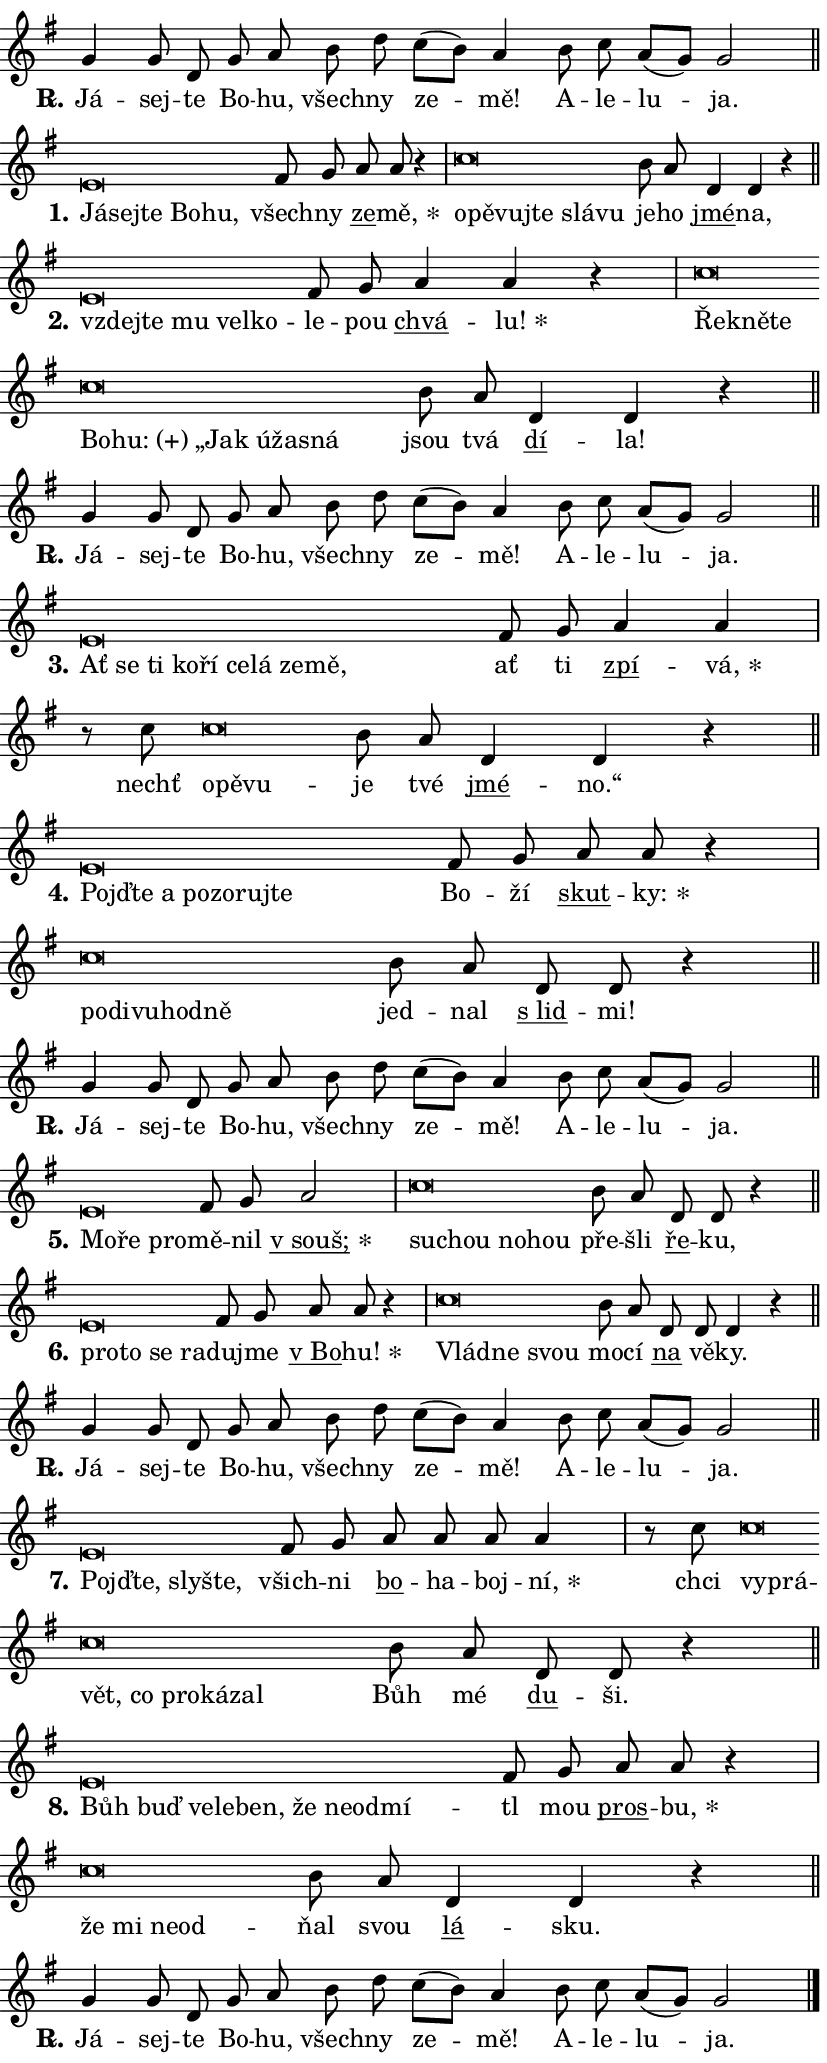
\version "2.24.0"
\header { tagline = "" }
\paper {
  indent = 0\cm
  top-margin = 0\cm
  right-margin = 0.13\cm % to fit lyric hyphens
  bottom-margin = 0\cm
  left-margin = 0\cm
  paper-width = 14\cm
  page-breaking = #ly:one-page-breaking
  system-system-spacing.basic-distance = #11
  score-system-spacing.basic-distance = #11
  ragged-last = ##f
}


%% Author: Thomas Morley
%% https://lists.gnu.org/archive/html/lilypond-user/2020-05/msg00002.html
#(define (line-position grob)
"Returns position of @var[grob} in current system:
   @code{'start}, if at first time-step
   @code{'end}, if at last time-step
   @code{'middle} otherwise
"
  (let* ((col (ly:item-get-column grob))
         (ln (ly:grob-object col 'left-neighbor))
         (rn (ly:grob-object col 'right-neighbor))
         (col-to-check-left (if (ly:grob? ln) ln col))
         (col-to-check-right (if (ly:grob? rn) rn col))
         (break-dir-left
           (and
             (ly:grob-property col-to-check-left 'non-musical #f)
             (ly:item-break-dir col-to-check-left)))
         (break-dir-right
           (and
             (ly:grob-property col-to-check-right 'non-musical #f)
             (ly:item-break-dir col-to-check-right))))
        (cond ((eqv? 1 break-dir-left) 'start)
              ((eqv? -1 break-dir-right) 'end)
              (else 'middle))))

#(define (tranparent-at-line-position vctor)
  (lambda (grob)
  "Relying on @code{line-position} select the relevant enry from @var{vctor}.
Used to determine transparency,"
    (case (line-position grob)
      ((end) (not (vector-ref vctor 0)))
      ((middle) (not (vector-ref vctor 1)))
      ((start) (not (vector-ref vctor 2))))))

noteHeadBreakVisibility =
#(define-music-function (break-visibility)(vector?)
"Makes @code{NoteHead}s transparent relying on @var{break-visibility}"
#{
  \override NoteHead.transparent =
    #(tranparent-at-line-position break-visibility)
#})

#(define delete-ledgers-for-transparent-note-heads
  (lambda (grob)
    "Reads whether a @code{NoteHead} is transparent.
If so this @code{NoteHead} is removed from @code{'note-heads} from
@var{grob}, which is supposed to be @code{LedgerLineSpanner}.
As a result ledgers are not printed for this @code{NoteHead}"
    (let* ((nhds-array (ly:grob-object grob 'note-heads))
           (nhds-list
             (if (ly:grob-array? nhds-array)
                 (ly:grob-array->list nhds-array)
                 '()))
           ;; Relies on the transparent-property being done before
           ;; Staff.LedgerLineSpanner.after-line-breaking is executed.
           ;; This is fragile ...
           (to-keep
             (remove
               (lambda (nhd)
                 (ly:grob-property nhd 'transparent #f))
               nhds-list)))
      ;; TODO find a better method to iterate over grob-arrays, similiar
      ;; to filter/remove etc for lists
      ;; For now rebuilt from scratch
      (set! (ly:grob-object grob 'note-heads)  '())
      (for-each
        (lambda (nhd)
          (ly:pointer-group-interface::add-grob grob 'note-heads nhd))
        to-keep))))

squashNotes = {
  \override NoteHead.X-extent = #'(-0.2 . 0.2)
  \override NoteHead.Y-extent = #'(-0.75 . 0)
  \override NoteHead.stencil =
    #(lambda (grob)
       (let ((pos (ly:grob-property grob 'staff-position)))
         (begin
           (if (< pos -7) (display "ERROR: Lower brevis then expected\n") (display ""))
           (if (<= pos -6) ly:text-interface::print ly:note-head::print))))
}
unSquashNotes = {
  \revert NoteHead.X-extent
  \revert NoteHead.Y-extent
  \revert NoteHead.stencil
}

hideNotes = \noteHeadBreakVisibility #begin-of-line-visible
unHideNotes = \noteHeadBreakVisibility #all-visible

% work-around for resetting accidentals
% https://lilypond.org/doc/v2.23/Documentation/notation/displaying-rhythms#unmetered-music
cadenzaMeasure = {
  \cadenzaOff
  \partial 1024 s1024
  \cadenzaOn
}

#(define-markup-command (accent layout props text) (markup?)
  "Underline accented syllable"
  (interpret-markup layout props
    #{\markup \override #'(offset . 4.3) \underline { #text }#}))

responsum = \markup \concat {
  "R" \hspace #-1.05 \path #0.1 #'((moveto 0 0.07) (lineto 0.9 0.8)) \hspace #0.05 "."
}

spaceSize = #0.6828661417322834 % exact space size for TeX Gyre Schola

\layout {
  \context {
    \Staff
    \remove "Time_signature_engraver"
    \override LedgerLineSpanner.after-line-breaking = #delete-ledgers-for-transparent-note-heads
  }
  \context {
    \Lyrics {
      \override LyricSpace.minimum-distance = \spaceSize
      \override LyricText.font-name = #"TeX Gyre Schola"
      \override LyricText.font-size = 1
      \override StanzaNumber.font-name = #"TeX Gyre Schola Bold"
      \override StanzaNumber.font-size = 1
    }
  }
  \context {
    \Score 
    \override NoteHead.text =
      #(lambda (grob) 
        (let ((pos (ly:grob-property grob 'staff-position)))
          #{\markup {
            \combine
              \halign #-0.55 \raise #(if (= pos -6) 0 0.5) \override #'(thickness . 2) \draw-line #'(3.2 . 0)
              \musicglyph "noteheads.sM1"
          }#}))
  }
}

% magnetic-lyrics.ily
%
%   written by
%     Jean Abou Samra <jean@abou-samra.fr>
%     Werner Lemberg <wl@gnu.org>
%
%   adapted by
%     Jiri Hon <jiri.hon@gmail.com>
%
% Version 2022-Apr-15

% https://www.mail-archive.com/lilypond-user@gnu.org/msg149350.html

#(define (Left_hyphen_pointer_engraver context)
   "Collect syllable-hyphen-syllable occurrences in lyrics and store
them in properties.  This engraver only looks to the left.  For
example, if the lyrics input is @code{foo -- bar}, it does the
following.

@itemize @bullet
@item
Set the @code{text} property of the @code{LyricHyphen} grob between
@q{foo} and @q{bar} to @code{foo}.

@item
Set the @code{left-hyphen} property of the @code{LyricText} grob with
text @q{foo} to the @code{LyricHyphen} grob between @q{foo} and
@q{bar}.
@end itemize

Use this auxiliary engraver in combination with the
@code{lyric-@/text::@/apply-@/magnetic-@/offset!} hook."
   (let ((hyphen #f)
         (text #f))
     (make-engraver
      (acknowledgers
       ((lyric-syllable-interface engraver grob source-engraver)
        (set! text grob)))
      (end-acknowledgers
       ((lyric-hyphen-interface engraver grob source-engraver)
        ;(when (not (grob::has-interface grob 'lyric-space-interface))
          (set! hyphen grob)));)
      ((stop-translation-timestep engraver)
       (when (and text hyphen)
         (ly:grob-set-object! text 'left-hyphen hyphen))
       (set! text #f)
       (set! hyphen #f)))))

#(define (lyric-text::apply-magnetic-offset! grob)
   "If the space between two syllables is less than the value in
property @code{LyricText@/.details@/.squash-threshold}, move the right
syllable to the left so that it gets concatenated with the left
syllable.

Use this function as a hook for
@code{LyricText@/.after-@/line-@/breaking} if the
@code{Left_@/hyphen_@/pointer_@/engraver} is active."
   (let ((hyphen (ly:grob-object grob 'left-hyphen #f)))
     (when hyphen
       (let ((left-text (ly:spanner-bound hyphen LEFT)))
         (when (grob::has-interface left-text 'lyric-syllable-interface)
           (let* ((common (ly:grob-common-refpoint grob left-text X))
                  (this-x-ext (ly:grob-extent grob common X))
                  (left-x-ext
                   (begin
                     ;; Trigger magnetism for left-text.
                     (ly:grob-property left-text 'after-line-breaking)
                     (ly:grob-extent left-text common X)))
                  ;; `delta` is the gap width between two syllables.
                  (delta (- (interval-start this-x-ext)
                            (interval-end left-x-ext)))
                  (details (ly:grob-property grob 'details))
                  (threshold (assoc-get 'squash-threshold details 0.2)))
             (when (< delta threshold)
               (let* (;; We have to manipulate the input text so that
                      ;; ligatures crossing syllable boundaries are not
                      ;; disabled.  For languages based on the Latin
                      ;; script this is essentially a beautification.
                      ;; However, for non-Western scripts it can be a
                      ;; necessity.
                      (lt (ly:grob-property left-text 'text))
                      (rt (ly:grob-property grob 'text))
                      (is-space (grob::has-interface hyphen 'lyric-space-interface))
                      (space (if is-space " " ""))
                      (extra-delta (if is-space spaceSize 0))
                      ;; Append new syllable.
                      (ltrt-space (if (and (string? lt) (string? rt))
                                (string-append lt space rt)
                                (make-concat-markup (list lt space rt))))
                      ;; Right-align `ltrt` to the right side.
                      (ltrt-space-markup (grob-interpret-markup
                               grob
                               (make-translate-markup
                                (cons (interval-length this-x-ext) 0)
                                (make-right-align-markup ltrt-space)))))
                 (begin
                   ;; Don't print `left-text`.
                   (ly:grob-set-property! left-text 'stencil #f)
                   ;; Set text and stencil (which holds all collected
                   ;; syllables so far) and shift it to the left.
                   (ly:grob-set-property! grob 'text ltrt-space)
                   (ly:grob-set-property! grob 'stencil ltrt-space-markup)
                   (ly:grob-translate-axis! grob (- (- delta extra-delta)) X))))))))))


#(define (lyric-hyphen::displace-bounds-first grob)
   ;; Make very sure this callback isn't triggered too early.
   (let ((left (ly:spanner-bound grob LEFT))
         (right (ly:spanner-bound grob RIGHT)))
     (ly:grob-property left 'after-line-breaking)
     (ly:grob-property right 'after-line-breaking)
     (ly:lyric-hyphen::print grob)))

squashThreshold = #0.4

\layout {
  \context {
    \Lyrics
    \consists #Left_hyphen_pointer_engraver
    \override LyricText.after-line-breaking =
      #lyric-text::apply-magnetic-offset!
    \override LyricHyphen.stencil = #lyric-hyphen::displace-bounds-first
    \override LyricText.details.squash-threshold = \squashThreshold
    \override LyricHyphen.minimum-distance = 0
    \override LyricHyphen.minimum-length = \squashThreshold
  }
}

squashText = \override LyricText.details.squash-threshold = 9999
unSquashText = \override LyricText.details.squash-threshold = \squashThreshold

leftText = \override LyricText.self-alignment-X = #LEFT
unLeftText = \revert LyricText.self-alignment-X

starOffset = #(lambda (grob) 
                (let ((x_offset (ly:self-alignment-interface::aligned-on-x-parent grob)))
                  (if (= x_offset 0) 0 (+ x_offset 1.2))))

star = #(define-music-function (syllable)(string?)
"Append star separator at the end of a syllable"
#{
  \once \override LyricText.X-offset = #starOffset
  \lyricmode { \markup {
    #syllable
    \override #'((font-name . "TeX Gyre Schola Bold")) \hspace #0.2 \lower #0.65 \larger "*"
  } }
#})

starAccent = #(define-music-function (syllable)(string?)
"Append star separator at the end of a syllable and make accent"
#{
  \once \override LyricText.X-offset = #starOffset
  \lyricmode { \markup {
    \accent #syllable
    \override #'((font-name . "TeX Gyre Schola Bold")) \hspace #0.2 \lower #0.65 \larger "*"
  } }
#})

breath = #(define-music-function (syllable)(string?)
"Append breathing indicator at the end of a syllable"
#{
  \lyricmode { \markup { #syllable "+" } }
#})

optionalBreath = #(define-music-function (syllable)(string?)
"Append optional breathing indicator at the end of a syllable"
#{
  \lyricmode { \markup { #syllable "(+)" } }
#})


\score {
    <<
        \new Voice = "melody" { \cadenzaOn \key g \major \relative { g'4 g8 d g a \bar "" b d \bar "" c[( b)] a4 \bar "" b8 c a[( g)] g2 \cadenzaMeasure \bar "||" \break } }
        \new Lyrics \lyricsto "melody" { \lyricmode { \set stanza = \responsum
Já -- sej -- te Bo -- hu, všech -- ny ze -- mě! A -- le -- lu -- ja. } }
    >>
    \layout {}
}

\score {
    <<
        \new Voice = "melody" { \cadenzaOn \key g \major \relative { \squashNotes e'\breve*1/16 \hideNotes \breve*1/16 \bar "" \breve*1/16 \bar "" \breve*1/16 \breve*1/16 \bar "" \unHideNotes \unSquashNotes fis8 g \bar "" a8 a r4 \cadenzaMeasure \bar "|" \squashNotes c\breve*1/16 \hideNotes \breve*1/16 \bar "" \breve*1/16 \bar "" \breve*1/16 \bar "" \breve*1/16 \breve*1/16 \bar "" \unHideNotes \unSquashNotes b8 a \bar "" d,4 d r \cadenzaMeasure \bar "||" \break } }
        \new Lyrics \lyricsto "melody" { \lyricmode { \set stanza = "1."
\leftText Já -- \squashText sej -- te Bo -- hu, \unLeftText \unSquashText všech -- ny \markup \accent ze -- \star mě, \leftText o -- \squashText pě -- vuj -- te slá -- vu \unLeftText \unSquashText je -- ho \markup \accent jmé -- na, } }
    >>
    \layout {}
}

\score {
    <<
        \new Voice = "melody" { \cadenzaOn \key g \major \relative { \squashNotes e'\breve*1/16 \hideNotes \breve*1/16 \bar "" \breve*1/16 \bar "" \breve*1/16 \breve*1/16 \bar "" \unHideNotes \unSquashNotes fis8 g \bar "" a4 a r \cadenzaMeasure \bar "|" \squashNotes c\breve*1/16 \hideNotes \breve*1/16 \bar "" \breve*1/16 \bar "" \breve*1/16 \bar "" \breve*1/16 \bar "" \breve*1/16 \bar "" \breve*1/16 \bar "" \breve*1/16 \breve*1/16 \bar "" \unHideNotes \unSquashNotes b8 a \bar "" d,4 d r \cadenzaMeasure \bar "||" \break } }
        \new Lyrics \lyricsto "melody" { \lyricmode { \set stanza = "2."
\leftText vzdej -- \squashText te mu vel -- ko -- \unLeftText \unSquashText le -- pou \markup \accent chvá -- \star lu! \leftText Ře -- \squashText kně -- te Bo -- \optionalBreath hu: „Jak ú -- ža -- sná \unLeftText \unSquashText jsou tvá \markup \accent dí -- la! } }
    >>
    \layout {}
}

\score {
    <<
        \new Voice = "melody" { \cadenzaOn \key g \major \relative { g'4 g8 d g a \bar "" b d \bar "" c[( b)] a4 \bar "" b8 c a[( g)] g2 \cadenzaMeasure \bar "||" \break } }
        \new Lyrics \lyricsto "melody" { \lyricmode { \set stanza = \responsum
Já -- sej -- te Bo -- hu, všech -- ny ze -- mě! A -- le -- lu -- ja. } }
    >>
    \layout {}
}

\score {
    <<
        \new Voice = "melody" { \cadenzaOn \key g \major \relative { \squashNotes e'\breve*1/16 \hideNotes \breve*1/16 \bar "" \breve*1/16 \bar "" \breve*1/16 \bar "" \breve*1/16 \bar "" \breve*1/16 \bar "" \breve*1/16 \bar "" \breve*1/16 \breve*1/16 \bar "" \unHideNotes \unSquashNotes fis8 g \bar "" a4 a4 \cadenzaMeasure \bar "|" r8 c8 \squashNotes c\breve*1/16 \hideNotes \breve*1/16 \breve*1/16 \bar "" \unHideNotes \unSquashNotes b8 a \bar "" d,4 d r \cadenzaMeasure \bar "||" \break } }
        \new Lyrics \lyricsto "melody" { \lyricmode { \set stanza = "3."
\leftText Ať \squashText se ti ko -- ří ce -- lá ze -- mě, \unLeftText \unSquashText ať ti \markup \accent zpí -- \star vá, nechť \leftText o -- \squashText pě -- vu -- \unLeftText \unSquashText je tvé \markup \accent jmé -- no.“ } }
    >>
    \layout {}
}

\score {
    <<
        \new Voice = "melody" { \cadenzaOn \key g \major \relative { \squashNotes e'\breve*1/16 \hideNotes \breve*1/16 \bar "" \breve*1/16 \bar "" \breve*1/16 \bar "" \breve*1/16 \bar "" \breve*1/16 \breve*1/16 \bar "" \unHideNotes \unSquashNotes fis8 g \bar "" a8 a r4 \cadenzaMeasure \bar "|" \squashNotes c\breve*1/16 \hideNotes \breve*1/16 \bar "" \breve*1/16 \bar "" \breve*1/16 \breve*1/16 \bar "" \unHideNotes \unSquashNotes b8 a \bar "" d,8 d r4 \cadenzaMeasure \bar "||" \break } }
        \new Lyrics \lyricsto "melody" { \lyricmode { \set stanza = "4."
\leftText Pojď -- \squashText te a po -- zo -- ruj -- te \unLeftText \unSquashText Bo -- ží \markup \accent skut -- \star ky: \leftText po -- \squashText di -- vu -- hod -- ně \unLeftText \unSquashText jed -- nal \markup \accent "s lid" -- mi! } }
    >>
    \layout {}
}

\score {
    <<
        \new Voice = "melody" { \cadenzaOn \key g \major \relative { g'4 g8 d g a \bar "" b d \bar "" c[( b)] a4 \bar "" b8 c a[( g)] g2 \cadenzaMeasure \bar "||" \break } }
        \new Lyrics \lyricsto "melody" { \lyricmode { \set stanza = \responsum
Já -- sej -- te Bo -- hu, všech -- ny ze -- mě! A -- le -- lu -- ja. } }
    >>
    \layout {}
}

\score {
    <<
        \new Voice = "melody" { \cadenzaOn \key g \major \relative { \squashNotes e'\breve*1/16 \hideNotes \breve*1/16 \breve*1/16 \bar "" \unHideNotes \unSquashNotes fis8 g \bar "" a2 \cadenzaMeasure \bar "|" \squashNotes c\breve*1/16 \hideNotes \breve*1/16 \bar "" \breve*1/16 \breve*1/16 \bar "" \unHideNotes \unSquashNotes b8 a \bar "" d,8 d r4 \cadenzaMeasure \bar "||" \break } }
        \new Lyrics \lyricsto "melody" { \lyricmode { \set stanza = "5."
\leftText Mo -- \squashText ře pro -- \unLeftText \unSquashText mě -- nil \starAccent "v souš;" \leftText su -- \squashText chou no -- hou \unLeftText \unSquashText pře -- šli \markup \accent ře -- ku, } }
    >>
    \layout {}
}

\score {
    <<
        \new Voice = "melody" { \cadenzaOn \key g \major \relative { \squashNotes e'\breve*1/16 \hideNotes \breve*1/16 \bar "" \breve*1/16 \breve*1/16 \bar "" \unHideNotes \unSquashNotes fis8 g \bar "" a a r4 \cadenzaMeasure \bar "|" \squashNotes c\breve*1/16 \hideNotes \breve*1/16 \breve*1/16 \bar "" \unHideNotes \unSquashNotes b8 a \bar "" d, d d4 r \cadenzaMeasure \bar "||" \break } }
        \new Lyrics \lyricsto "melody" { \lyricmode { \set stanza = "6."
\leftText pro -- \squashText to se ra -- \unLeftText \unSquashText du -- jme \markup \accent "v Bo" -- \star hu! \leftText Vlád -- \squashText ne svou \unLeftText \unSquashText mo -- cí \markup \accent na vě -- ky. } }
    >>
    \layout {}
}

\score {
    <<
        \new Voice = "melody" { \cadenzaOn \key g \major \relative { g'4 g8 d g a \bar "" b d \bar "" c[( b)] a4 \bar "" b8 c a[( g)] g2 \cadenzaMeasure \bar "||" \break } }
        \new Lyrics \lyricsto "melody" { \lyricmode { \set stanza = \responsum
Já -- sej -- te Bo -- hu, všech -- ny ze -- mě! A -- le -- lu -- ja. } }
    >>
    \layout {}
}

\score {
    <<
        \new Voice = "melody" { \cadenzaOn \key g \major \relative { \squashNotes e'\breve*1/16 \hideNotes \breve*1/16 \bar "" \breve*1/16 \breve*1/16 \bar "" \unHideNotes \unSquashNotes fis8 g \bar "" a a a a4 \cadenzaMeasure \bar "|" r8 c8 \squashNotes c\breve*1/16 \hideNotes \breve*1/16 \bar "" \breve*1/16 \bar "" \breve*1/16 \bar "" \breve*1/16 \bar "" \breve*1/16 \breve*1/16 \bar "" \unHideNotes \unSquashNotes b8 a \bar "" d,8 d r4 \cadenzaMeasure \bar "||" \break } }
        \new Lyrics \lyricsto "melody" { \lyricmode { \set stanza = "7."
\leftText Pojď -- \squashText te, sly -- šte, \unLeftText \unSquashText všich -- ni \markup \accent bo -- ha -- boj -- \star ní, chci \leftText vy -- \squashText prá -- vět, co pro -- ká -- zal \unLeftText \unSquashText Bůh mé \markup \accent du -- ši. } }
    >>
    \layout {}
}

\score {
    <<
        \new Voice = "melody" { \cadenzaOn \key g \major \relative { \squashNotes e'\breve*1/16 \hideNotes \breve*1/16 \bar "" \breve*1/16 \bar "" \breve*1/16 \bar "" \breve*1/16 \bar "" \breve*1/16 \bar "" \breve*1/16 \bar "" \breve*1/16 \breve*1/16 \bar "" \unHideNotes \unSquashNotes fis8 g \bar "" a8 a r4 \cadenzaMeasure \bar "|" \squashNotes c\breve*1/16 \hideNotes \breve*1/16 \bar "" \breve*1/16 \breve*1/16 \bar "" \unHideNotes \unSquashNotes b8 a \bar "" d,4 d r \cadenzaMeasure \bar "||" \break } }
        \new Lyrics \lyricsto "melody" { \lyricmode { \set stanza = "8."
\leftText Bůh \squashText buď ve -- le -- ben, že ne -- od -- mí -- \unLeftText \unSquashText tl mou \markup \accent pros -- \star bu, \leftText že \squashText mi ne -- od -- \unLeftText \unSquashText ňal svou \markup \accent lá -- sku. } }
    >>
    \layout {}
}

\score {
    <<
        \new Voice = "melody" { \cadenzaOn \key g \major \relative { g'4 g8 d g a \bar "" b d \bar "" c[( b)] a4 \bar "" b8 c a[( g)] g2 \cadenzaMeasure \bar "||" \break } \bar "|." }
        \new Lyrics \lyricsto "melody" { \lyricmode { \set stanza = \responsum
Já -- sej -- te Bo -- hu, všech -- ny ze -- mě! A -- le -- lu -- ja. } }
    >>
    \layout {}
}
